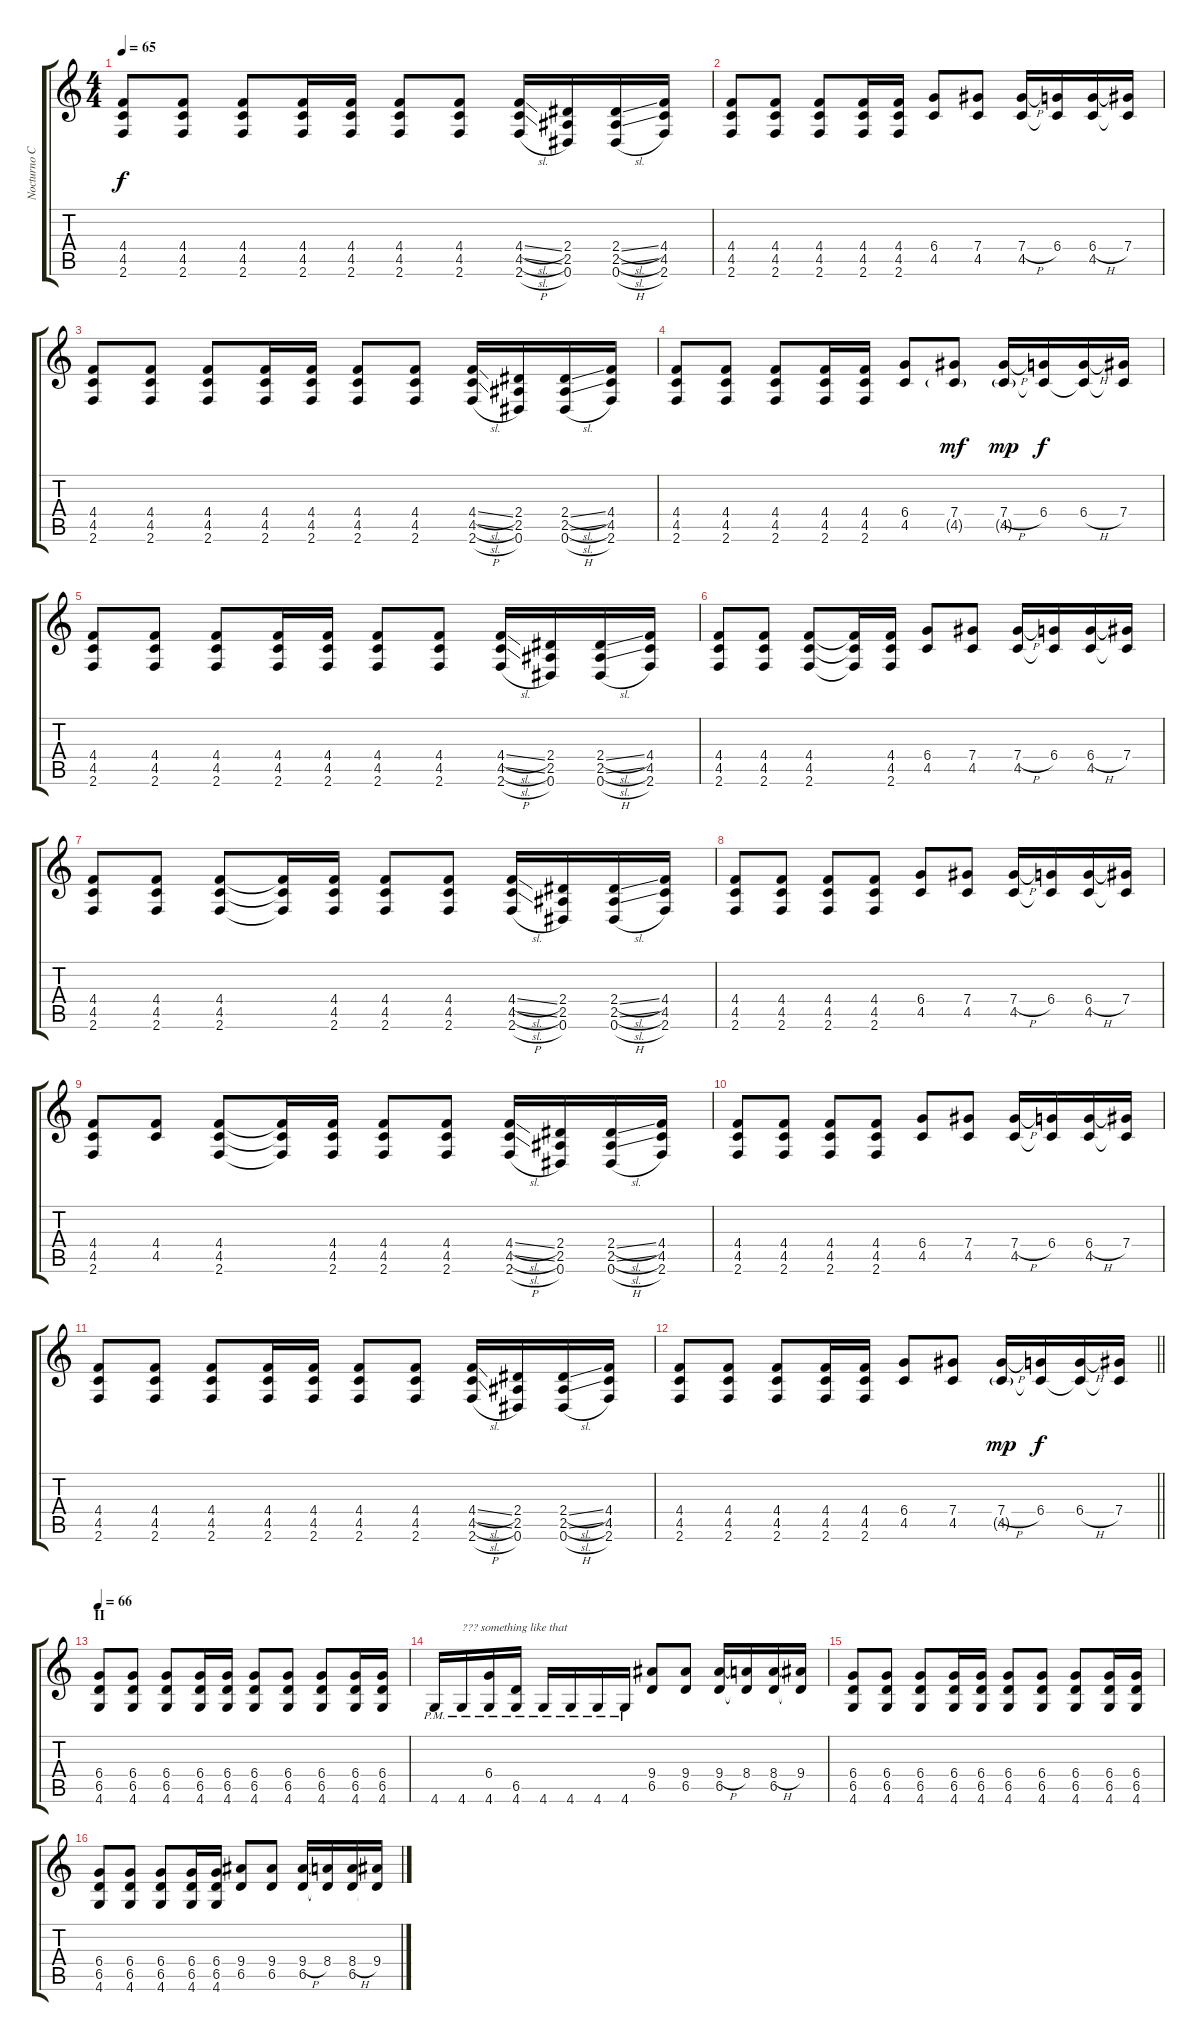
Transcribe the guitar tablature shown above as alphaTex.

\track ("Nocturno Culto" "Nocturno C") {instrument distortionguitar}
\staff {score tabs}
\tuning (Eb4 Bb3 Gb3 Db3 Ab2 Eb2) {hide}
\ts (4 4)
\tempo 65
\clef g2
\ks c
(4.4 4.5 2.6).8{dy f} (4.4 4.5 2.6).8 (4.4 4.5 2.6).8 (4.4 4.5 2.6).16 (4.4 4.5 2.6).16 (4.4 4.5 2.6).8 (4.4 4.5 2.6).8 (4.4{sl} 4.5{sl} 2.6{h}).16 (2.4 2.5 0.6).16 (2.4{sl} 2.5{sl} 0.6{h}).16 (4.4 4.5 2.6).16 |
(4.4 4.5 2.6).8 (4.4 4.5 2.6).8 (4.4 4.5 2.6).8 (4.4 4.5 2.6).16 (4.4 4.5 2.6).16 (6.4 4.5).8 (7.4 4.5).8 (7.4{h} 4.5).16 (6.4 4.5{t}).16 (6.4{h} 4.5).16 (7.4 4.5{t}).16 |
(4.4 4.5 2.6).8 (4.4 4.5 2.6).8 (4.4 4.5 2.6).8 (4.4 4.5 2.6).16 (4.4 4.5 2.6).16 (4.4 4.5 2.6).8 (4.4 4.5 2.6).8 (4.4{sl} 4.5{sl} 2.6{h}).16 (2.4 2.5 0.6).16 (2.4{sl} 2.5{sl} 0.6{h}).16 (4.4 4.5 2.6).16 |
(4.4 4.5 2.6).8 (4.4 4.5 2.6).8 (4.4 4.5 2.6).8 (4.4 4.5 2.6).16 (4.4 4.5 2.6).16 (6.4 4.5).8 (7.4 4.5{g}).8{dy mf} (7.4{h} 4.5{g}).16{dy mp} (6.4 4.5{t}).16{dy f} (6.4{h} 4.5{t}).16 (7.4 4.5{t}).16 |
(4.4 4.5 2.6).8 (4.4 4.5 2.6).8 (4.4 4.5 2.6).8 (4.4 4.5 2.6).16 (4.4 4.5 2.6).16 (4.4 4.5 2.6).8 (4.4 4.5 2.6).8 (4.4{sl} 4.5{sl} 2.6{h}).16 (2.4 2.5 0.6).16 (2.4{sl} 2.5{sl} 0.6{h}).16 (4.4 4.5 2.6).16 |
(4.4 4.5 2.6).8 (4.4 4.5 2.6).8 (4.4 4.5 2.6).8 (4.4{t} 4.5{t} 2.6{t}).16 (4.4 4.5 2.6).16 (6.4 4.5).8 (7.4 4.5).8 (7.4{h} 4.5).16 (6.4 4.5{t}).16 (6.4{h} 4.5).16 (7.4 4.5{t}).16 |
(4.4 4.5 2.6).8 (4.4 4.5 2.6).8 (4.4 4.5 2.6).8 (4.4{t} 4.5{t} 2.6{t}).16 (4.4 4.5 2.6).16 (4.4 4.5 2.6).8 (4.4 4.5 2.6).8 (4.4{sl} 4.5{sl} 2.6{h}).16 (2.4 2.5 0.6).16 (2.4{sl} 2.5{sl} 0.6{h}).16 (4.4 4.5 2.6).16 |
(4.4 4.5 2.6).8 (4.4 4.5 2.6).8 (4.4 4.5 2.6).8 (4.4 4.5 2.6).8 (6.4 4.5).8 (7.4 4.5).8 (7.4{h} 4.5).16 (6.4 4.5{t}).16 (6.4{h} 4.5).16 (7.4 4.5{t}).16 |
(4.4 4.5 2.6).8 (4.4 4.5).8 (4.4 4.5 2.6).8 (4.4{t} 4.5{t} 2.6{t}).16 (4.4 4.5 2.6).16 (4.4 4.5 2.6).8 (4.4 4.5 2.6).8 (4.4{sl} 4.5{sl} 2.6{h}).16 (2.4 2.5 0.6).16 (2.4{sl} 2.5{sl} 0.6{h}).16 (4.4 4.5 2.6).16 |
(4.4 4.5 2.6).8 (4.4 4.5 2.6).8 (4.4 4.5 2.6).8 (4.4 4.5 2.6).8 (6.4 4.5).8 (7.4 4.5).8 (7.4{h} 4.5).16 (6.4 4.5{t}).16 (6.4{h} 4.5).16 (7.4 4.5{t}).16 |
(4.4 4.5 2.6).8 (4.4 4.5 2.6).8 (4.4 4.5 2.6).8 (4.4 4.5 2.6).16 (4.4 4.5 2.6).16 (4.4 4.5 2.6).8 (4.4 4.5 2.6).8 (4.4{sl} 4.5{sl} 2.6{h}).16 (2.4 2.5 0.6).16 (2.4{sl} 2.5{sl} 0.6{h}).16 (4.4 4.5 2.6).16 |
\barLineRight lightlight
(4.4 4.5 2.6).8 (4.4 4.5 2.6).8 (4.4 4.5 2.6).8 (4.4 4.5 2.6).16 (4.4 4.5 2.6).16 (6.4 4.5).8 (7.4 4.5).8 (7.4{h} 4.5{g}).16{dy mp} (6.4 4.5{t}).16{dy f} (6.4{h} 4.5{t}).16 (7.4 4.5{t}).16 |
\section ("" "II")
\tempo 66
(6.4 6.5 4.6).8 (6.4 6.5 4.6).8 (6.4 6.5 4.6).8 (6.4 6.5 4.6).16 (6.4 6.5 4.6).16 (6.4 6.5 4.6).8 (6.4 6.5 4.6).8 (6.4 6.5 4.6).8 (6.4 6.5 4.6).16 (6.4 6.5 4.6).16 |
4.6{pm}.16 4.6{pm}.16{txt "??? something like that"} (6.4 4.6{pm}).16 (6.5 4.6{pm}).16 4.6{pm}.16 4.6{pm}.16 4.6{pm}.16 4.6{pm}.16 (9.4 6.5).8 (9.4 6.5).8 (9.4{h} 6.5).16 (8.4 6.5{t}).16 (8.4{h} 6.5).16 (9.4 6.5{t}).16 |
(6.4 6.5 4.6).8 (6.4 6.5 4.6).8 (6.4 6.5 4.6).8 (6.4 6.5 4.6).16 (6.4 6.5 4.6).16 (6.4 6.5 4.6).8 (6.4 6.5 4.6).8 (6.4 6.5 4.6).8 (6.4 6.5 4.6).16 (6.4 6.5 4.6).16 |
(6.4 6.5 4.6).8 (6.4 6.5 4.6).8 (6.4 6.5 4.6).8 (6.4 6.5 4.6).16 (6.4 6.5 4.6).16 (9.4 6.5).8 (9.4 6.5).8 (9.4{h} 6.5).16 (8.4 6.5{t}).16 (8.4{h} 6.5).16 (9.4 6.5{t}).16
